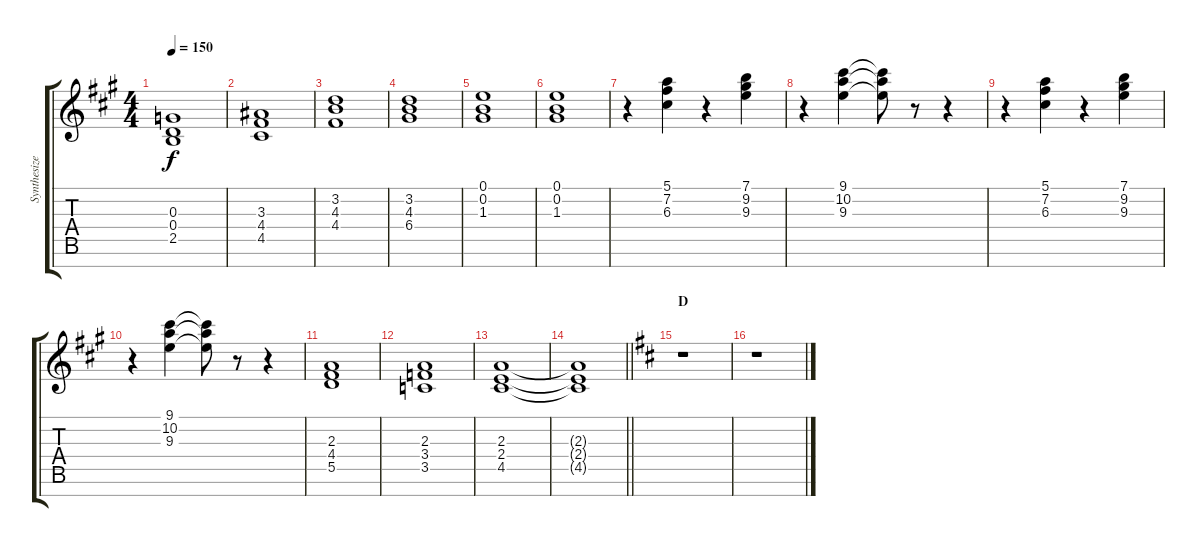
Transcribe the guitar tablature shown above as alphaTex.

\track ("Synthesizer II" "Synthesize") {instrument fx5brightness}
\staff {score tabs}
\tuning (E5 B4 G4 D4 A3 E3 B2) {hide}
\ts (4 4)
\tempo 150
\clef g2
\ks a
(0.3 0.4 2.5).1{dy f} |
(3.3 4.4 4.5).1 |
(3.2 4.3 4.4).1 |
(3.2 4.3 6.4).1 |
(0.1 0.2 1.3).1 |
(0.1 0.2 1.3).1 |
r.4 (5.1 7.2 6.3).4 r.4 (7.1 9.2 9.3).4 |
r.4 (9.1 10.2 9.3).4 (9.1{t} 10.2{t} 9.3{t}).8 r.8 r.4 |
r.4 (5.1 7.2 6.3).4 r.4 (7.1 9.2 9.3).4 |
r.4 (9.1 10.2 9.3).4 (9.1{t} 10.2{t} 9.3{t}).8 r.8 r.4 |
(2.3 4.4 5.5).1 |
(2.3 3.4 3.5).1 |
(2.3 2.4 4.5).1 |
\barLineRight lightlight
(2.3{t} 2.4{t} 4.5{t}).1 |
\section ("" "D")
\ks d
r.1 |
r.1
